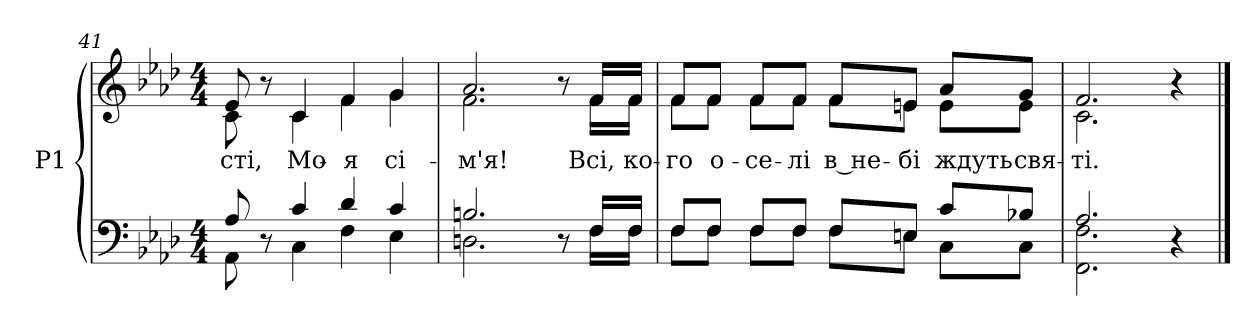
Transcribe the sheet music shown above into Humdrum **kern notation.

**kern	**kern	**text
*part1	*part1	*part1
*staff2	*staff1	*staff1
*I"P1	*	*
*clefF4	*clefG2	*
*k[b-e-a-d-]	*k[b-e-a-d-]	*
*f:	*f:	*
*M4/4	*M4/4	*
=41	=41	=41
*^	*	*
!	!	!	!LO:LY:b:color=#000000
*	*	*^	*
8A-i/	8AA-i\	8e-i/	8ci\	-сті,
8r	8ryy	8r	8ryy	.
!	!	!	!	!LO:LY:b:color=#000000
4ci/	4Ci\	4ci/	4ci\	Мо-
!	!	!	!	!LO:LY:b:color=#000000
4d-i/	4Fi\	4fi/	4fi\	-я
!	!	!	!	!LO:LY:b:color=#000000
4ci/	4E-i\	4gi/	4gi\	сі-
!!LO:LB:g=z	!!
=42	=42	=42	=42	=42
!	!	!	!	!LO:LY:b:color=#000000
2.Bni/	2.Dni\	2.a-i/	2.fi\	-м'я!
8r	8ryy	8r	8ryy	.
!	!	!	!	!LO:LY:b:color=#000000
16Fi/LL	16Fi\LL	16fi/LL	16fi\LL	Всі,
!	!	!	!	!LO:LY:b:color=#000000
16Fi/JJ	16Fi\JJ	16fi/JJ	16fi\JJ	ко-
=43	=43	=43	=43	=43
!	!	!	!	!LO:LY:b:color=#000000
8Fi/L	8Fi\L	8fi/L	8fi\L	-го
!	!	!	!	!LO:LY:b:color=#000000
8Fi/J	8Fi\J	8fi/J	8fi\J	о-
!	!	!	!	!LO:LY:b:color=#000000
8Fi/L	8Fi\L	8fi/L	8fi\L	-се-
!	!	!	!	!LO:LY:b:color=#000000
8Fi/J	8Fi\J	8fi/J	8fi\J	-лі
!	!	!	!	!LO:LY:b:color=#000000
8Fi/L	8Fi\L	8fi/L	8fi\L	в не-
!	!	!	!	!LO:LY:b:color=#000000
8Eni/J	8Ei\J	8eni/J	8ei\J	-бі
!	!	!	!	!LO:LY:b:color=#000000
8ci/L	8Ci\L	8a-i/L	8ei\L	ждуть
!	!	!	!	!LO:LY:b:color=#000000
8B-Xi/J	8Ci\J	8gi/J	8ei\J	свя-
=44	=44	=44	=44	=44
!	!	!	!	!LO:LY:b:color=#000000
2.A-i/	2.FFi\ 2.Fi	2.fi/	2.ci\	-ті.
4r	4ryy	4r	4ryy	.
*v	*v	*	*	*
*	*v	*v	*
==	==	==
*-	*-	*-
